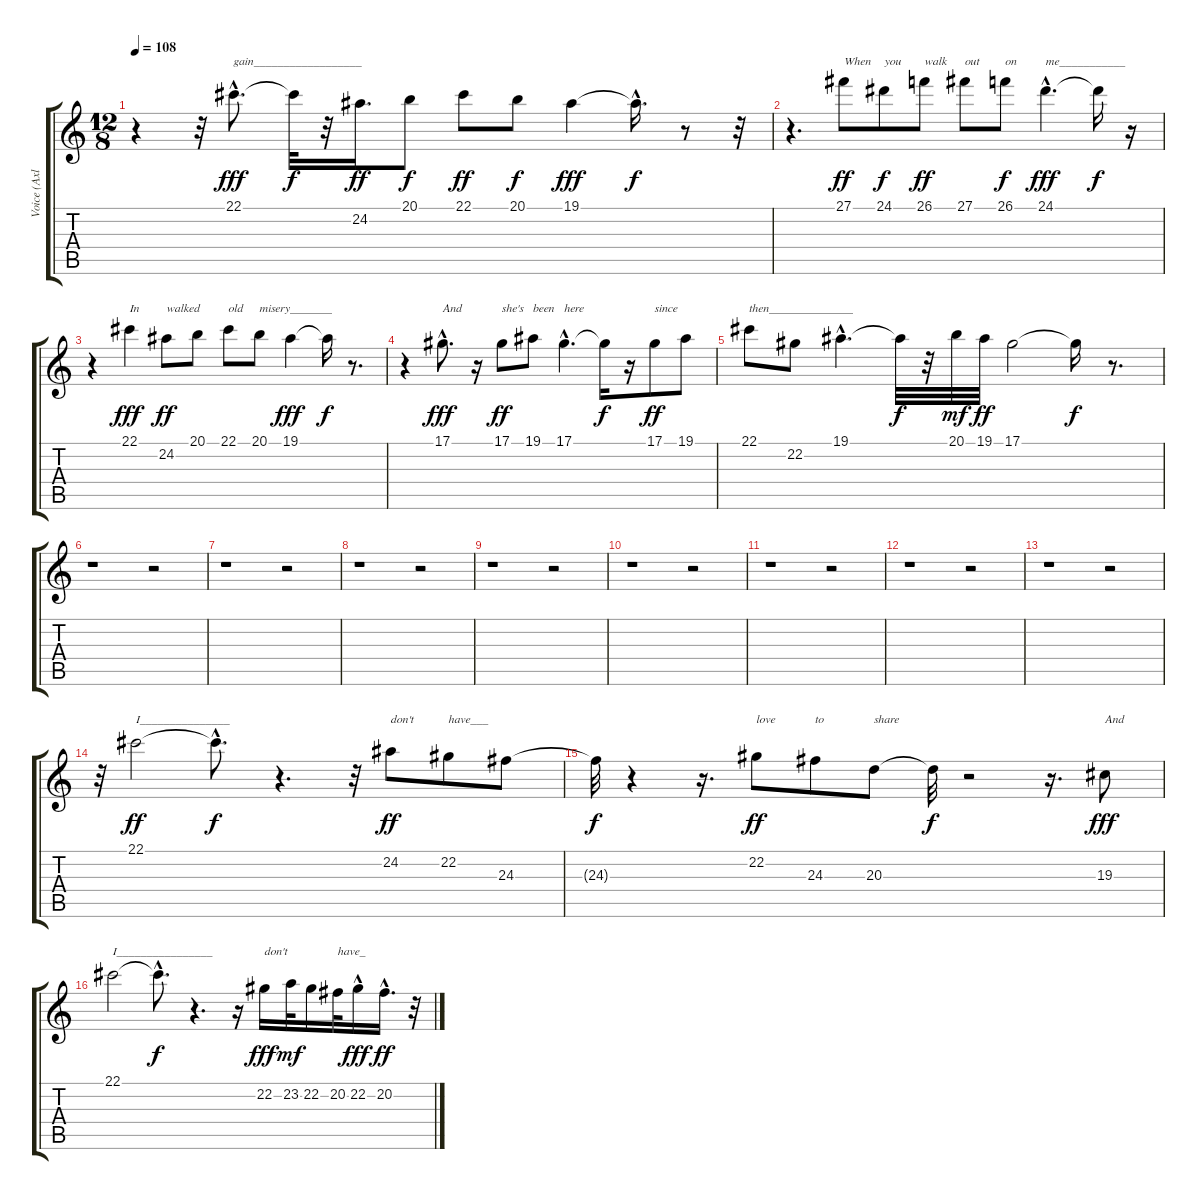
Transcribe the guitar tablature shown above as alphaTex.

\track ("Voice (Axl)" "Voice (Axl") {instrument rockorgan}
\staff {score tabs}
\tuning (Eb4 Bb3 Gb3 Db3 Ab2 Eb2) {hide}
\ts (12 8)
\tempo 108
\clef g2
\ks c
r.4{dy ff} r.32 22.1{hac}.8{d txt "gain__________________" dy fff} 22.1{t}.32{dy f} r.32 24.2.16{d dy ff} 20.1.8{dy f} 22.1.8{dy ff} 20.1.8{dy f} 19.1.4{dy fff} 19.1{hac t}.16{d dy f} r.8 r.32 |
r.4{d} 27.1.8{txt "When" dy ff} 24.1.8{txt "you" dy f} 26.1.8{txt "walk" dy ff} 27.1.8{txt "out"} 26.1.8{txt "on" dy f} 24.1{hac}.4{d txt "me___________" dy fff} 24.1{t}.16{dy f} r.16 |
r.4 22.1.4{txt "In" dy fff} 24.2.8{txt "walked" dy ff} 20.1.8 22.1.8{txt "old"} 20.1.8{txt "misery_______"} 19.1.4{dy fff} 19.1{t}.16{dy f} r.8{d} |
r.4 17.1{hac}.8{d txt "And" dy fff} r.16 17.1.8{txt "she's" dy ff} 19.1.8{txt "been"} 17.1{hac}.4{d txt "here"} 17.1{t}.16{dy f} r.16 17.1.8{txt "since" dy ff} 19.1.8 |
22.1.8{txt "then______________"} 22.2.8 19.1{hac}.4{d} 19.1{t}.32{dy f} r.32 20.1.32{dy mf} 19.1.32{dy ff} 17.1.2 17.1{t}.16{dy f} r.8{d} |
r.1 r.2 |
r.1 r.2 |
r.1 r.2 |
r.1 r.2 |
r.1 r.2 |
r.1 r.2 |
r.1 r.2 |
r.1 r.2 |
r.32 22.1.2{txt "I_______________" dy ff} 22.1{hac t}.8{d dy f} r.4{d} r.32 24.2.8{txt "don't" dy ff} 22.2.8{txt "have___"} 24.3.8 |
24.3{t}.32{dy f} r.4 r.16{d} 22.2.8{txt "love" dy ff} 24.3.8{txt "to"} 20.3.8{txt "share"} 20.3{t}.32{dy f} r.2 r.16{d} 19.3.8{txt "And" dy fff} |
22.1.2{txt "I________________"} 22.1{hac t}.8{d dy f} r.4{d} r.16 22.2.16{txt "don't" dy fff} 23.2.32{dy mf} 22.2.16 20.2.32{txt "have_"} 22.2{hac}.16{dy fff} 20.2{hac}.16{d dy ff} r.32
